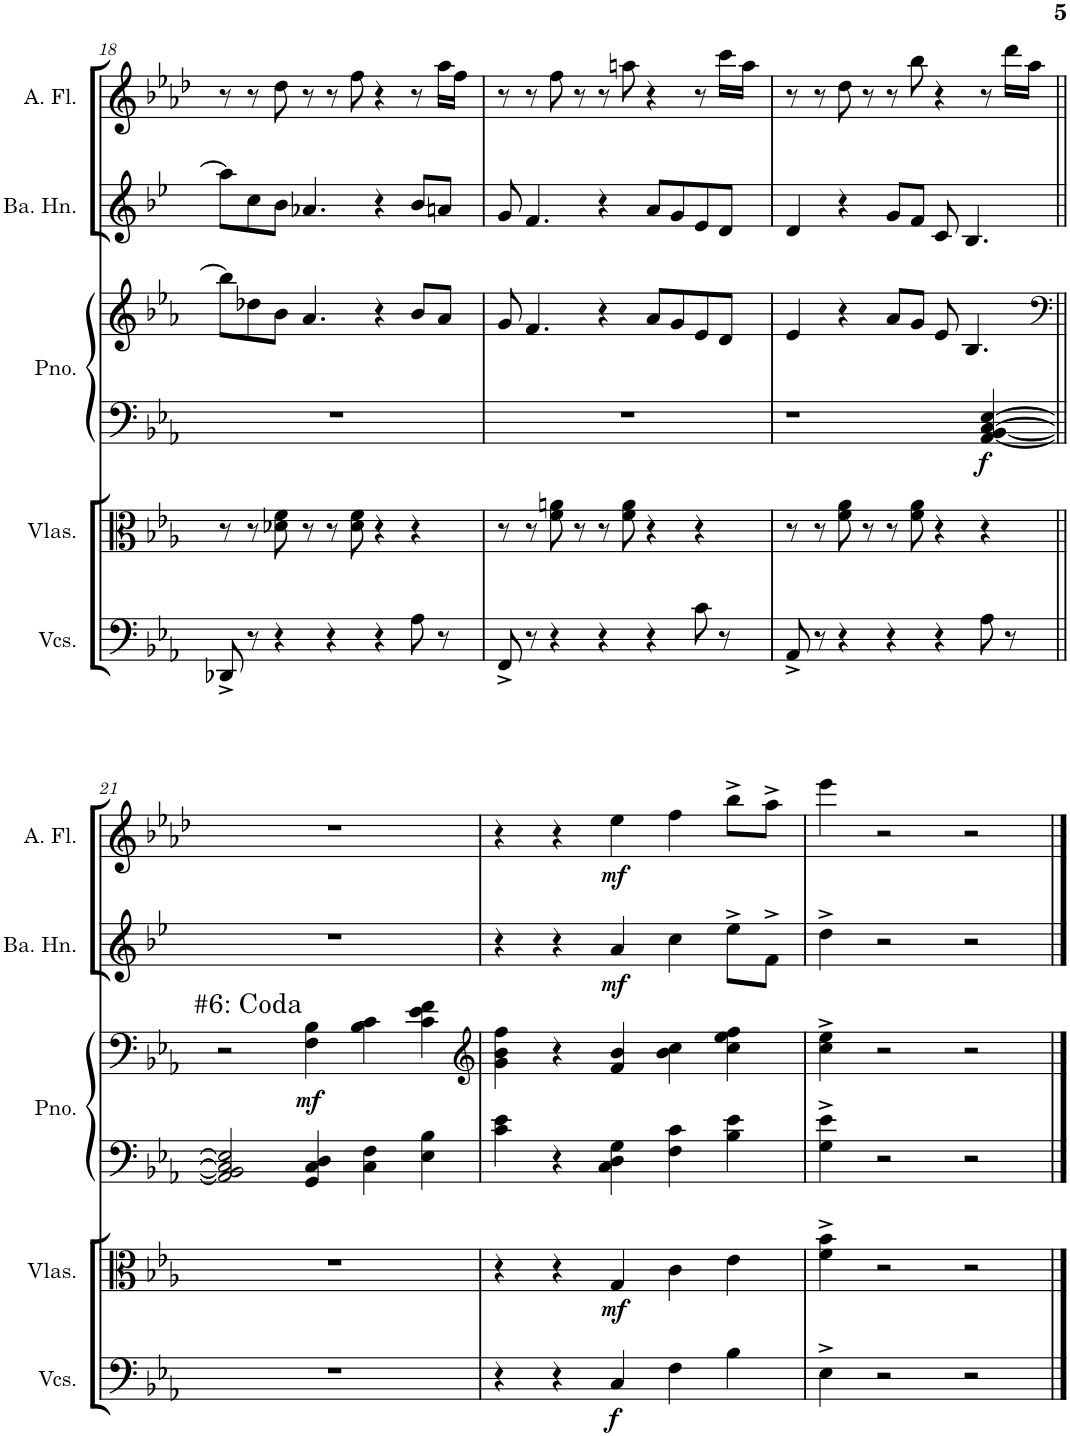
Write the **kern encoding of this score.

**kern	**dynam	**kern	**dynam	**kern	**kern	**dynam	**kern	**dynam	**kern	**dynam
*part5	*part5	*part4	*part4	*part3	*part3	*part3	*part2	*part2	*part1	*part1
*staff6	*staff6	*staff5	*staff5	*staff4	*staff3	*staff3/4	*staff2	*staff2	*staff1	*staff1
*I"Violoncellos	*	*I"Violas	*	*I"Piano	*	*	*I"Basset Horn	*	*I"Alto Flute	*
*I'Vcs.	*	*I'Vlas.	*	*I'Pno.	*	*	*I'Ba. Hn.	*	*I'A. Fl.	*
!!LO:PB:g=z
*clefF4	*	*clefC3	*	*clefF4	*clefG2	*	*clefG2	*	*clefG2	*
*	*	*	*	*	*	*	*Trd4c7	*	*Trd3c5	*
*k[b-e-a-]	*	*k[b-e-a-]	*	*k[b-e-a-]	*k[b-e-a-]	*	*k[b-e-]	*	*k[b-e-a-d-]	*
*M5/4	*	*M5/4	*	*M5/4	*M5/4	*	*M5/4	*	*M5/4	*
=18	=18	=18	=18	=18	=18	=18	=18	=18	=18	=18
8DD-X^/	.	8r	.	4%5r	8bb-\L]	.	8aa-\L]	.	8r	.
8r	.	8r	.	.	8dd-X\	.	8cc\	.	8r	.
4r	.	8d-X\ 8f\	.	.	8b-\J	.	8b-\J	.	8dd-\	.
.	.	8r	.	.	4.a-/	.	4.a-X/	.	8r	.
4r	.	8r	.	.	.	.	.	.	8r	.
.	.	8d-\ 8f\	.	.	.	.	.	.	8ff\	.
4r	.	4r	.	.	4r	.	4r	.	4r	.
8A-\	.	4r	.	.	8b-/L	.	8b-/L	.	8r	.
8r	.	.	.	.	8a-/J	.	8an/J	.	16aa-\LL	.
.	.	.	.	.	.	.	.	.	16ff\JJ	.
=19	=19	=19	=19	=19	=19	=19	=19	=19	=19	=19
8FF^/	.	8r	.	4%5r	8g/	.	8g/	.	8r	.
8r	.	8r	.	.	4.f/	.	4.f/	.	8r	.
4r	.	8f\ 8an\	.	.	.	.	.	.	8ff\	.
.	.	8r	.	.	.	.	.	.	8r	.
4r	.	8r	.	.	4r	.	4r	.	8r	.
.	.	8f\ 8a\	.	.	.	.	.	.	8aan\	.
4r	.	4r	.	.	8a-/L	.	8a/L	.	4r	.
.	.	.	.	.	8g/	.	8g/	.	.	.
8c\	.	4r	.	.	8e-/	.	8e-/	.	8r	.
8r	.	.	.	.	8d/J	.	8d/J	.	16ccc\LL	.
.	.	.	.	.	.	.	.	.	16aa\JJ	.
=20	=20	=20	=20	=20	=20	=20	=20	=20	=20	=20
8AA-^/	.	8r	.	1r	4e-/	.	4d/	.	8r	.
8r	.	8r	.	.	.	.	.	.	8r	.
4r	.	8f\ 8a-\	.	.	4r	.	4r	.	8dd-\	.
.	.	8r	.	.	.	.	.	.	8r	.
4r	.	8r	.	.	8a-/L	.	8g/L	.	8r	.
.	.	8f\ 8a-\	.	.	8g/J	.	8f/J	.	8bb-\	.
4r	.	4r	.	.	8e-/	.	8c/	.	4r	.
.	.	.	.	.	4.B-/	.	4.B-/	.	.	.
!	!	!	!	!	!	!LO:DY:b=2	!	!	!	!
8A-\	.	4r	.	[4AA-/ [4BB-/ [4C/ [4E-/	.	f	.	.	8r	.
8r	.	.	.	.	.	.	.	.	16ddd-\LL	.
.	.	.	.	.	.	.	.	.	16aa-\JJ	.
!!LO:LB:g=z
=21||	=21||	=21||	=21||	=21||	=21||	=21||	=21||	=21||	=21||	=21||
*	*	*	*	*	*clefF4	*	*	*	*	*
!	!	!	!	!	!LO:TX:a:t=#6&colon; Coda	!	!	!	!	!
4%5r	.	4%5r	.	2AA-/] 2BB-/] 2C/] 2E-/]	2r	.	4%5r	.	4%5r	.
!	!	!	!	!	!	!LO:DY:b	!	!	!	!
.	.	.	.	4GG/ 4C/ 4D/	4F\ 4B-\	mf	.	.	.	.
.	.	.	.	4C\ 4F\	4B-\ 4c\	.	.	.	.	.
.	.	.	.	4E-\ 4B-\	4c\ 4e-\ 4f\	.	.	.	.	.
=22	=22	=22	=22	=22	=22	=22	=22	=22	=22	=22
*	*	*	*	*	*clefG2	*	*	*	*	*
4r	.	4r	.	4c\ 4e-\	4g\ 4b-\ 4ff\	.	4r	.	4r	.
4r	.	4r	.	4r	4r	.	4r	.	4r	.
!	!LO:DY:b	!	!LO:DY:b	!	!	!	!	!LO:DY:b	!	!LO:DY:b
4C/	f	4G/	mf	4C\ 4D\ 4G\	4f/ 4b-/	.	4a/	mf	4ee-\	mf
4F\	.	4c\	.	4F\ 4c\	4b-\ 4cc\	.	4cc\	.	4ff\	.
4B-\	.	4e-\	.	4B-\ 4e-\	4cc\ 4ee-\ 4ff\	.	8ee-^\L	.	8bb-^\L	.
.	.	.	.	.	.	.	8f^\J	.	8aa-^\J	.
=23	=23	=23	=23	=23	=23	=23	=23	=23	=23	=23
4E-^\	.	4f\^ 4b-\^	.	4G\^ 4e-\^	4cc\^ 4ee-\^	.	4dd^\	.	4eee-\	.
2r	.	2r	.	2r	2r	.	2r	.	2r	.
2r	.	2r	.	2r	2r	.	2r	.	2r	.
==	==	==	==	==	==	==	==	==	==	==
*-	*-	*-	*-	*-	*-	*-	*-	*-	*-	*-
